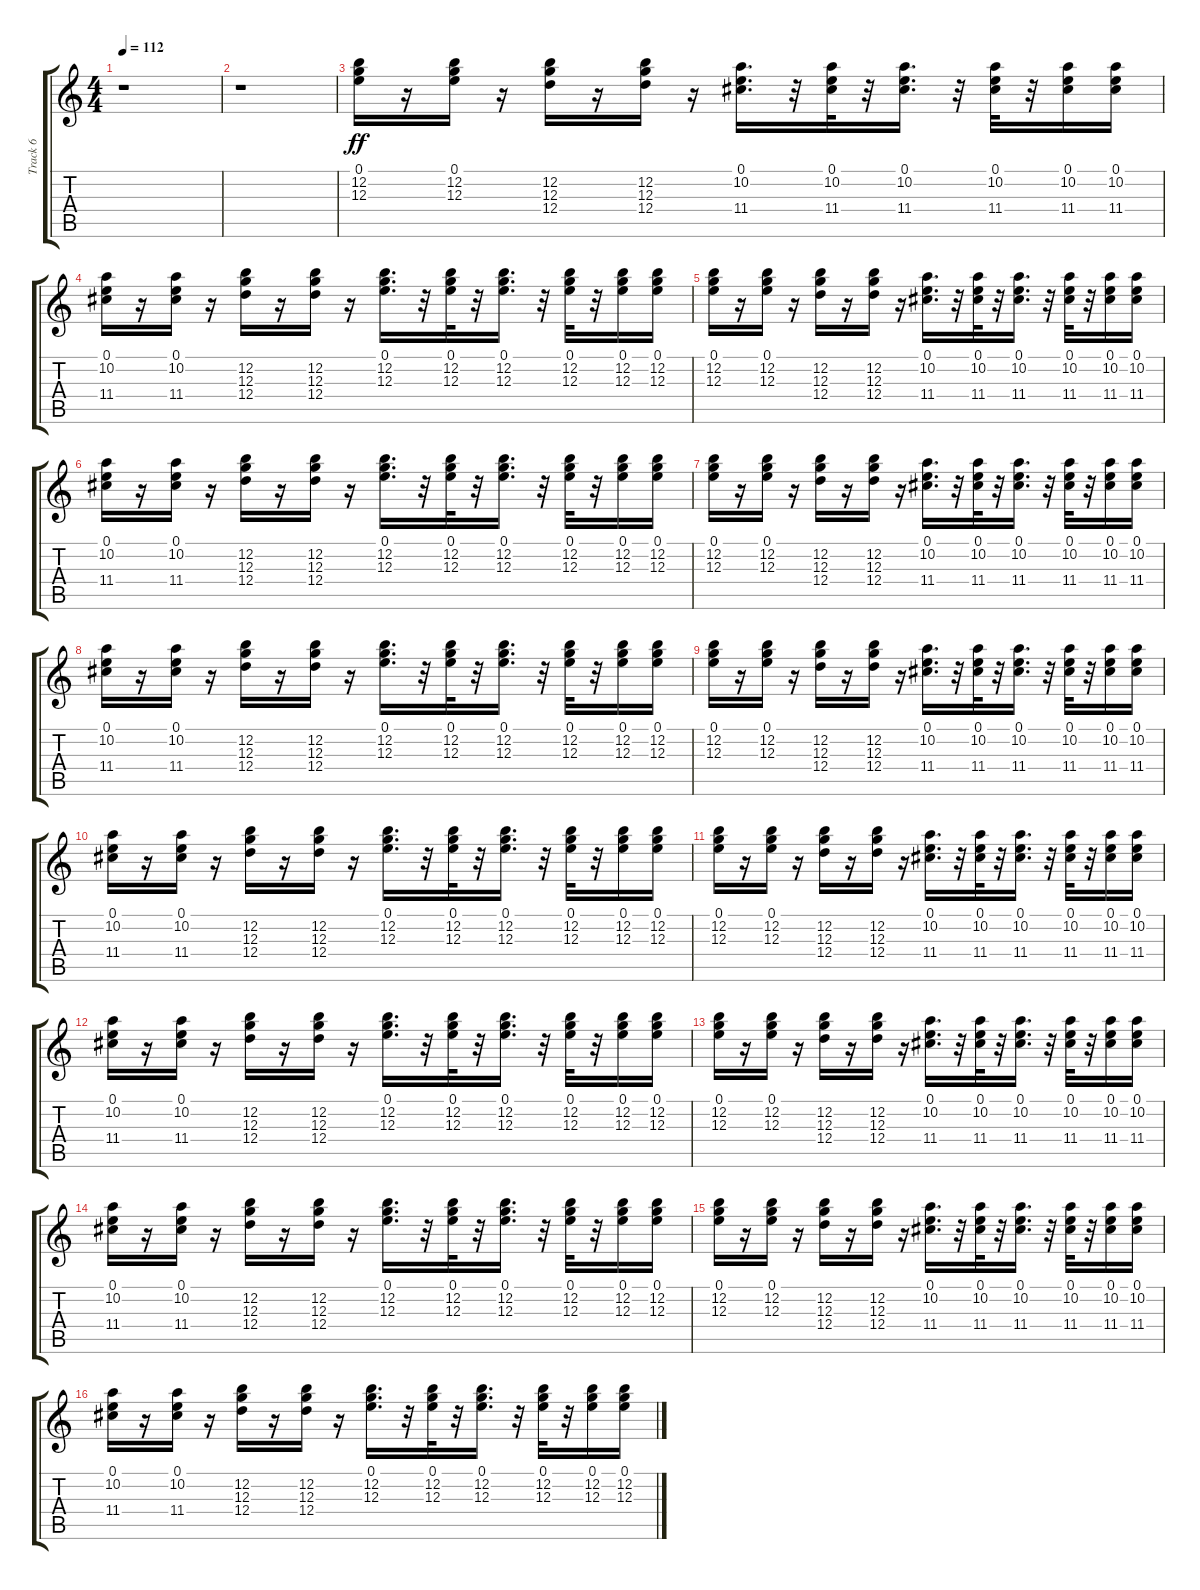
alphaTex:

\track ("Track 6" "Track 6") {instrument electricguitarclean}
\staff {score tabs}
\tuning (E4 B3 G3 D3 A2 E2) {hide}
\ts (4 4)
\tempo 112
\clef g2
\ks c
r.1{dy ff} |
r.1 |
(0.1 12.2 12.3).16 r.16 (0.1 12.2 12.3).16 r.16 (12.2 12.3 12.4).16 r.16 (12.2 12.3 12.4).16 r.16 (0.1 10.2 11.4).16{d} r.32 (0.1 10.2 11.4).32 r.32 (0.1 10.2 11.4).16{d} r.32 (0.1 10.2 11.4).32 r.32 (0.1 10.2 11.4).16 (0.1 10.2 11.4).16 |
(0.1 10.2 11.4).16 r.16 (0.1 10.2 11.4).16 r.16 (12.2 12.3 12.4).16 r.16 (12.2 12.3 12.4).16 r.16 (0.1 12.2 12.3).16{d} r.32 (0.1 12.2 12.3).32 r.32 (0.1 12.2 12.3).16{d} r.32 (0.1 12.2 12.3).32 r.32 (0.1 12.2 12.3).16 (0.1 12.2 12.3).16 |
(0.1 12.2 12.3).16 r.16 (0.1 12.2 12.3).16 r.16 (12.2 12.3 12.4).16 r.16 (12.2 12.3 12.4).16 r.16 (0.1 10.2 11.4).16{d} r.32 (0.1 10.2 11.4).32 r.32 (0.1 10.2 11.4).16{d} r.32 (0.1 10.2 11.4).32 r.32 (0.1 10.2 11.4).16 (0.1 10.2 11.4).16 |
(0.1 10.2 11.4).16 r.16 (0.1 10.2 11.4).16 r.16 (12.2 12.3 12.4).16 r.16 (12.2 12.3 12.4).16 r.16 (0.1 12.2 12.3).16{d} r.32 (0.1 12.2 12.3).32 r.32 (0.1 12.2 12.3).16{d} r.32 (0.1 12.2 12.3).32 r.32 (0.1 12.2 12.3).16 (0.1 12.2 12.3).16 |
(0.1 12.2 12.3).16 r.16 (0.1 12.2 12.3).16 r.16 (12.2 12.3 12.4).16 r.16 (12.2 12.3 12.4).16 r.16 (0.1 10.2 11.4).16{d} r.32 (0.1 10.2 11.4).32 r.32 (0.1 10.2 11.4).16{d} r.32 (0.1 10.2 11.4).32 r.32 (0.1 10.2 11.4).16 (0.1 10.2 11.4).16 |
(0.1 10.2 11.4).16 r.16 (0.1 10.2 11.4).16 r.16 (12.2 12.3 12.4).16 r.16 (12.2 12.3 12.4).16 r.16 (0.1 12.2 12.3).16{d} r.32 (0.1 12.2 12.3).32 r.32 (0.1 12.2 12.3).16{d} r.32 (0.1 12.2 12.3).32 r.32 (0.1 12.2 12.3).16 (0.1 12.2 12.3).16 |
(0.1 12.2 12.3).16 r.16 (0.1 12.2 12.3).16 r.16 (12.2 12.3 12.4).16 r.16 (12.2 12.3 12.4).16 r.16 (0.1 10.2 11.4).16{d} r.32 (0.1 10.2 11.4).32 r.32 (0.1 10.2 11.4).16{d} r.32 (0.1 10.2 11.4).32 r.32 (0.1 10.2 11.4).16 (0.1 10.2 11.4).16 |
(0.1 10.2 11.4).16 r.16 (0.1 10.2 11.4).16 r.16 (12.2 12.3 12.4).16 r.16 (12.2 12.3 12.4).16 r.16 (0.1 12.2 12.3).16{d} r.32 (0.1 12.2 12.3).32 r.32 (0.1 12.2 12.3).16{d} r.32 (0.1 12.2 12.3).32 r.32 (0.1 12.2 12.3).16 (0.1 12.2 12.3).16 |
(0.1 12.2 12.3).16 r.16 (0.1 12.2 12.3).16 r.16 (12.2 12.3 12.4).16 r.16 (12.2 12.3 12.4).16 r.16 (0.1 10.2 11.4).16{d} r.32 (0.1 10.2 11.4).32 r.32 (0.1 10.2 11.4).16{d} r.32 (0.1 10.2 11.4).32 r.32 (0.1 10.2 11.4).16 (0.1 10.2 11.4).16 |
(0.1 10.2 11.4).16 r.16 (0.1 10.2 11.4).16 r.16 (12.2 12.3 12.4).16 r.16 (12.2 12.3 12.4).16 r.16 (0.1 12.2 12.3).16{d} r.32 (0.1 12.2 12.3).32 r.32 (0.1 12.2 12.3).16{d} r.32 (0.1 12.2 12.3).32 r.32 (0.1 12.2 12.3).16 (0.1 12.2 12.3).16 |
(0.1 12.2 12.3).16 r.16 (0.1 12.2 12.3).16 r.16 (12.2 12.3 12.4).16 r.16 (12.2 12.3 12.4).16 r.16 (0.1 10.2 11.4).16{d} r.32 (0.1 10.2 11.4).32 r.32 (0.1 10.2 11.4).16{d} r.32 (0.1 10.2 11.4).32 r.32 (0.1 10.2 11.4).16 (0.1 10.2 11.4).16 |
(0.1 10.2 11.4).16 r.16 (0.1 10.2 11.4).16 r.16 (12.2 12.3 12.4).16 r.16 (12.2 12.3 12.4).16 r.16 (0.1 12.2 12.3).16{d} r.32 (0.1 12.2 12.3).32 r.32 (0.1 12.2 12.3).16{d} r.32 (0.1 12.2 12.3).32 r.32 (0.1 12.2 12.3).16 (0.1 12.2 12.3).16 |
(0.1 12.2 12.3).16 r.16 (0.1 12.2 12.3).16 r.16 (12.2 12.3 12.4).16 r.16 (12.2 12.3 12.4).16 r.16 (0.1 10.2 11.4).16{d} r.32 (0.1 10.2 11.4).32 r.32 (0.1 10.2 11.4).16{d} r.32 (0.1 10.2 11.4).32 r.32 (0.1 10.2 11.4).16 (0.1 10.2 11.4).16 |
(0.1 10.2 11.4).16 r.16 (0.1 10.2 11.4).16 r.16 (12.2 12.3 12.4).16 r.16 (12.2 12.3 12.4).16 r.16 (0.1 12.2 12.3).16{d} r.32 (0.1 12.2 12.3).32 r.32 (0.1 12.2 12.3).16{d} r.32 (0.1 12.2 12.3).32 r.32 (0.1 12.2 12.3).16 (0.1 12.2 12.3).16
